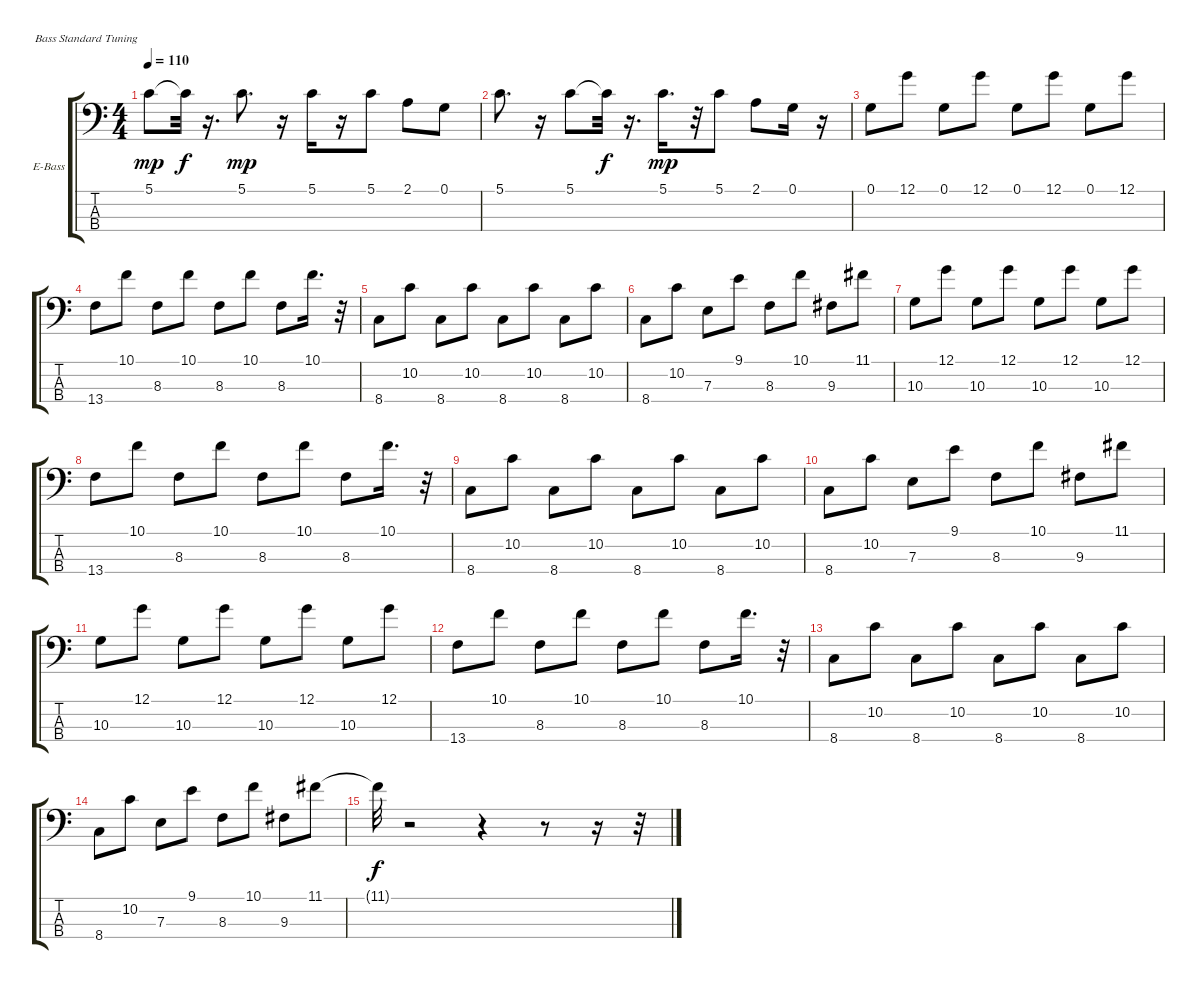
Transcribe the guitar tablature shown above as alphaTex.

\bracketExtendMode groupsimilarinstruments
\firstSystemTrackNameOrientation horizontal
\otherSystemsTrackNameOrientation horizontal
\track ("Electric Bass" "E-Bass") {instrument electricbassfinger}
\staff {score tabs}
\tuning (G2 D2 A1 E1)
\ts (4 4)
\tempo 110
\clef f4
\ks c
5.1.8{dy mp} 5.1{t}.32{dy f} r.16{d} 5.1.8{d dy mp} r.16 5.1.16 r.16 5.1.8 2.1.8 0.1.8 |
5.1.8{d} r.16 5.1.8 5.1{t}.32{dy f} r.16{d} 5.1.16{d dy mp} r.32 5.1.8 2.1.8 0.1.16 r.16 |
0.1.8 12.1.8 0.1.8 12.1.8 0.1.8 12.1.8 0.1.8 12.1.8 |
13.4.8 10.1.8 8.3.8 10.1.8 8.3.8 10.1.8 8.3.8 10.1.16{d} r.32 |
8.4.8 10.2.8 8.4.8 10.2.8 8.4.8 10.2.8 8.4.8 10.2.8 |
8.4.8 10.2.8 7.3.8 9.1.8 8.3.8 10.1.8 9.3.8 11.1.8 |
10.3.8 12.1.8 10.3.8 12.1.8 10.3.8 12.1.8 10.3.8 12.1.8 |
13.4.8 10.1.8 8.3.8 10.1.8 8.3.8 10.1.8 8.3.8 10.1.16{d} r.32 |
8.4.8 10.2.8 8.4.8 10.2.8 8.4.8 10.2.8 8.4.8 10.2.8 |
8.4.8 10.2.8 7.3.8 9.1.8 8.3.8 10.1.8 9.3.8 11.1.8 |
10.3.8 12.1.8 10.3.8 12.1.8 10.3.8 12.1.8 10.3.8 12.1.8 |
13.4.8 10.1.8 8.3.8 10.1.8 8.3.8 10.1.8 8.3.8 10.1.16{d} r.32 |
8.4.8 10.2.8 8.4.8 10.2.8 8.4.8 10.2.8 8.4.8 10.2.8 |
8.4.8 10.2.8 7.3.8 9.1.8 8.3.8 10.1.8 9.3.8 11.1.8 |
11.1{t}.32{dy f} r.2 r.4 r.8 r.16 r.32
